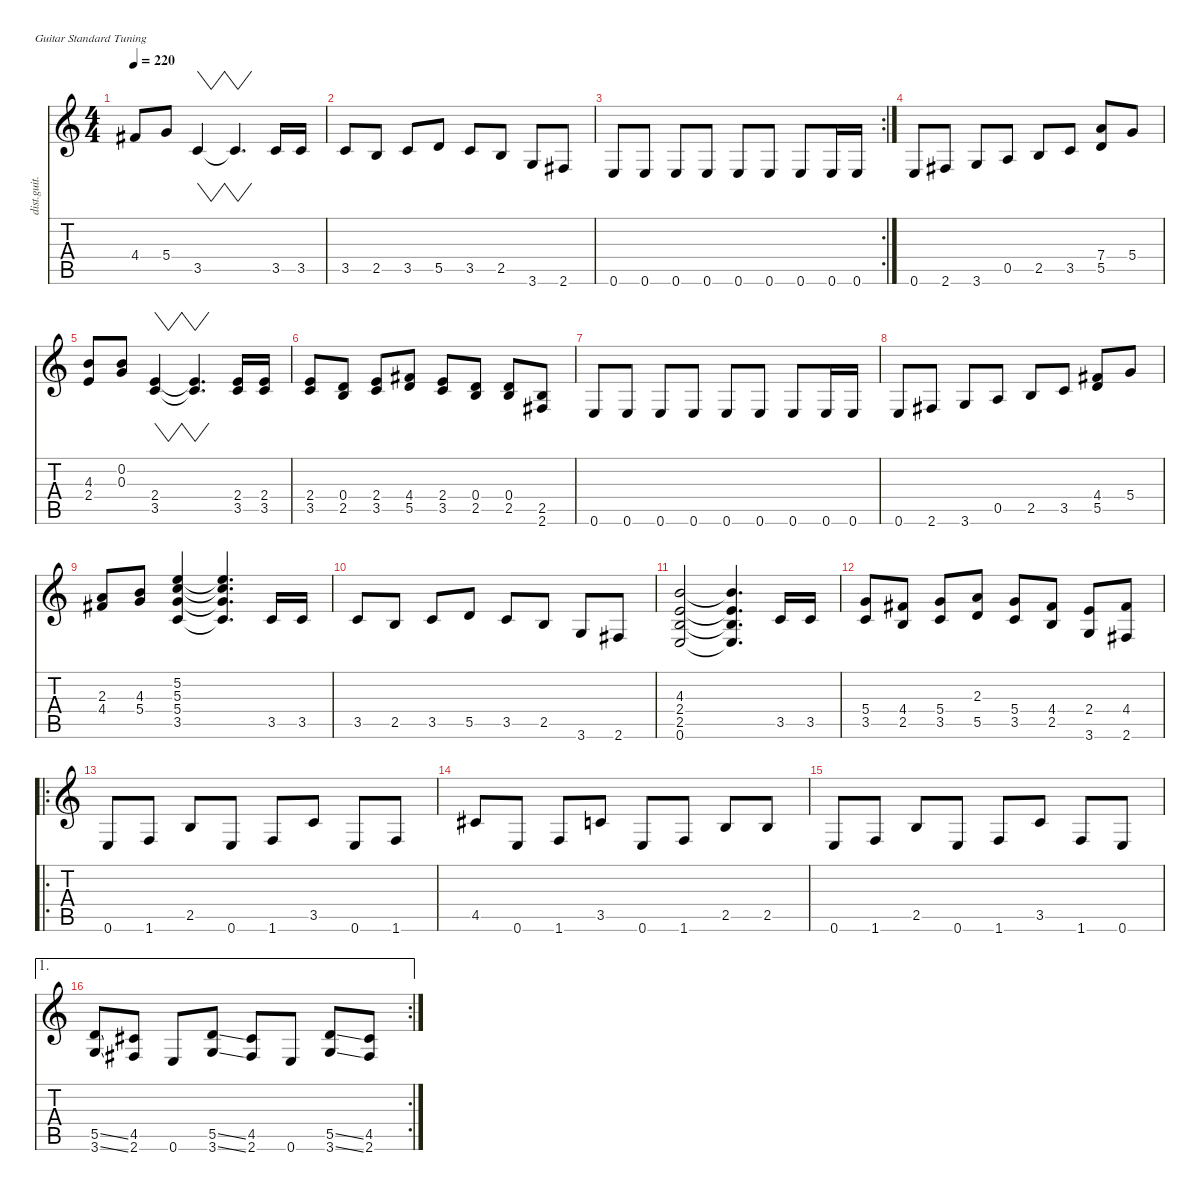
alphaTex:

\defaultSystemsLayout 4
\hideDynamics
\bracketExtendMode nobrackets
\track ("Hetfield" "dist.guit.") {instrument distortionguitar}
\staff {score tabs}
\tuning (E4 B3 G3 D3 A2 E2)
\ts (4 4)
\tempo 220
\clef g2
\ks c
4.4{acc #}.8{dy f beam Up} 5.4.8{beam Up} 3.5.4{vw beam Up} 3.5{t}.4{vw d beam Up} 3.5.16{beam Up} 3.5.16{beam Up} |
3.5.8{beam Up} 2.5.8{beam Up} 3.5.8{beam Up} 5.5.8{beam Up} 3.5.8{beam Up} 2.5.8{beam Up} 3.6.8{beam Up} 2.6{acc #}.8{beam Up} |
\rc 2
0.6.8{beam Up} 0.6.8{beam Up} 0.6.8{beam Up} 0.6.8{beam Up} 0.6.8{beam Up} 0.6.8{beam Up} 0.6.8{beam Up} 0.6.16{beam Up} 0.6.16{beam Up} |
0.6.8{beam Up} 2.6{acc #}.8{beam Up} 3.6.8{beam Up} 0.5.8{beam Up} 2.5.8{beam Up} 3.5.8{beam Up} (7.4 5.5).8{beam Up} 5.4.8{beam Up} |
(4.3 2.4).8{beam Up} (0.2 0.3).8{beam Up} (2.4 3.5).4{vw beam Up} (2.4{t} 3.5{t}).4{vw d beam Up} (2.4 3.5).16{beam Up} (2.4 3.5).16{beam Up} |
(2.4 3.5).8{beam Up} (0.4 2.5).8{beam Up} (2.4 3.5).8{beam Up} (4.4{acc #} 5.5).8{beam Up} (2.4 3.5).8{beam Up} (0.4 2.5).8{beam Up} (0.4 2.5).8{beam Up} (2.5 2.6{acc #}).8{beam Up} |
0.6.8{beam Up} 0.6.8{beam Up} 0.6.8{beam Up} 0.6.8{beam Up} 0.6.8{beam Up} 0.6.8{beam Up} 0.6.8{beam Up} 0.6.16{beam Up} 0.6.16{beam Up} |
0.6.8{beam Up} 2.6{acc #}.8{beam Up} 3.6.8{beam Up} 0.5.8{beam Up} 2.5.8{beam Up} 3.5.8{beam Up} (4.4{acc #} 5.5).8{beam Up} 5.4.8{beam Up} |
(2.3 4.4{acc #}).8{beam Up} (4.3 5.4).8{beam Up} (5.2 5.3 5.4 3.5).4{beam Up} (5.2{t} 5.3{t} 5.4{t} 3.5{t}).4{d beam Up} 3.5.16{beam Up} 3.5.16{beam Up} |
3.5.8{beam Up} 2.5.8{beam Up} 3.5.8{beam Up} 5.5.8{beam Up} 3.5.8{beam Up} 2.5.8{beam Up} 3.6.8{beam Up} 2.6{acc #}.8{beam Up} |
(4.3 2.4 2.5 0.6).2{beam Up} (4.3{t} 2.4{t} 2.5{t} 0.6{t}).4{d beam Up} 3.5.16{beam Up} 3.5.16{beam Up} |
(5.4 3.5).8{beam Up} (4.4{acc #} 2.5).8{beam Up} (5.4 3.5).8{beam Up} (2.3 5.5).8{beam Up} (5.4 3.5).8{beam Up} (4.4{acc #} 2.5).8{beam Up} (2.4 3.6).8{beam Up} (4.4{acc #} 2.6{acc #}).8{beam Up} |
\ro
0.6.8{beam Up} 1.6.8{beam Up} 2.5.8{beam Up} 0.6.8{beam Up} 1.6.8{beam Up} 3.5.8{beam Up} 0.6.8{beam Up} 1.6.8{beam Up} |
4.5{acc #}.8{beam Up} 0.6.8{beam Up} 1.6.8{beam Up} 3.5.8{beam Up} 0.6.8{beam Up} 1.6.8{beam Up} 2.5.8{beam Up} 2.5.8{beam Up} |
0.6.8{beam Up} 1.6.8{beam Up} 2.5.8{beam Up} 0.6.8{beam Up} 1.6.8{beam Up} 3.5.8{beam Up} 1.6.8{beam Up} 0.6.8{beam Up} |
\ae 1
\rc 2
(5.5{ss} 3.6{ss}).8{beam Up} (4.5{acc #} 2.6{acc #}).8{beam Up} 0.6.8{beam Up} (5.5{ss} 3.6{ss}).8{beam Up} (4.5{acc #} 2.6{acc #}).8{beam Up} 0.6.8{beam Up} (5.5{ss} 3.6{ss}).8{beam Up} (4.5{acc #} 2.6{acc #}).8{beam Up}
